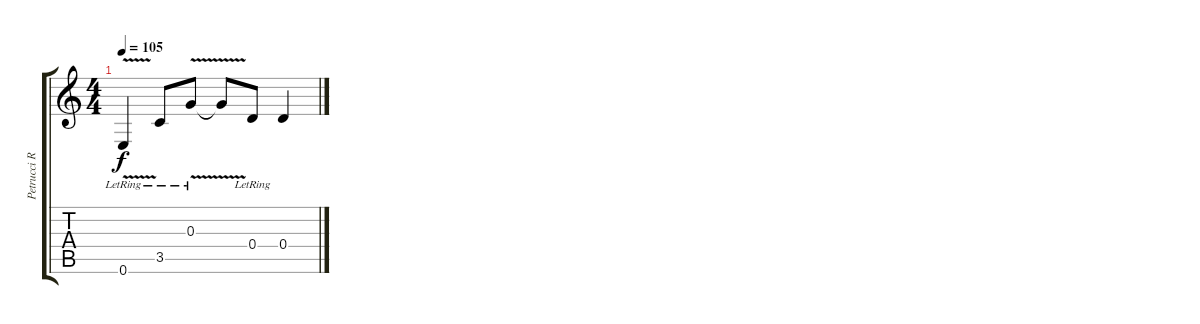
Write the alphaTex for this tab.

\track ("Petrucci Rythm" "Petrucci R") {instrument acousticguitarsteel}
\staff {score tabs}
\tuning (E4 B3 G3 D3 A2 E2) {hide}
\ts (4 4)
\tempo 105
\clef g2
\ks c
0.6{v lr}.4{dy f} 3.5{lr}.8 0.3{v lr}.8 0.3{t}.8 0.4{lr}.8 0.4.4
